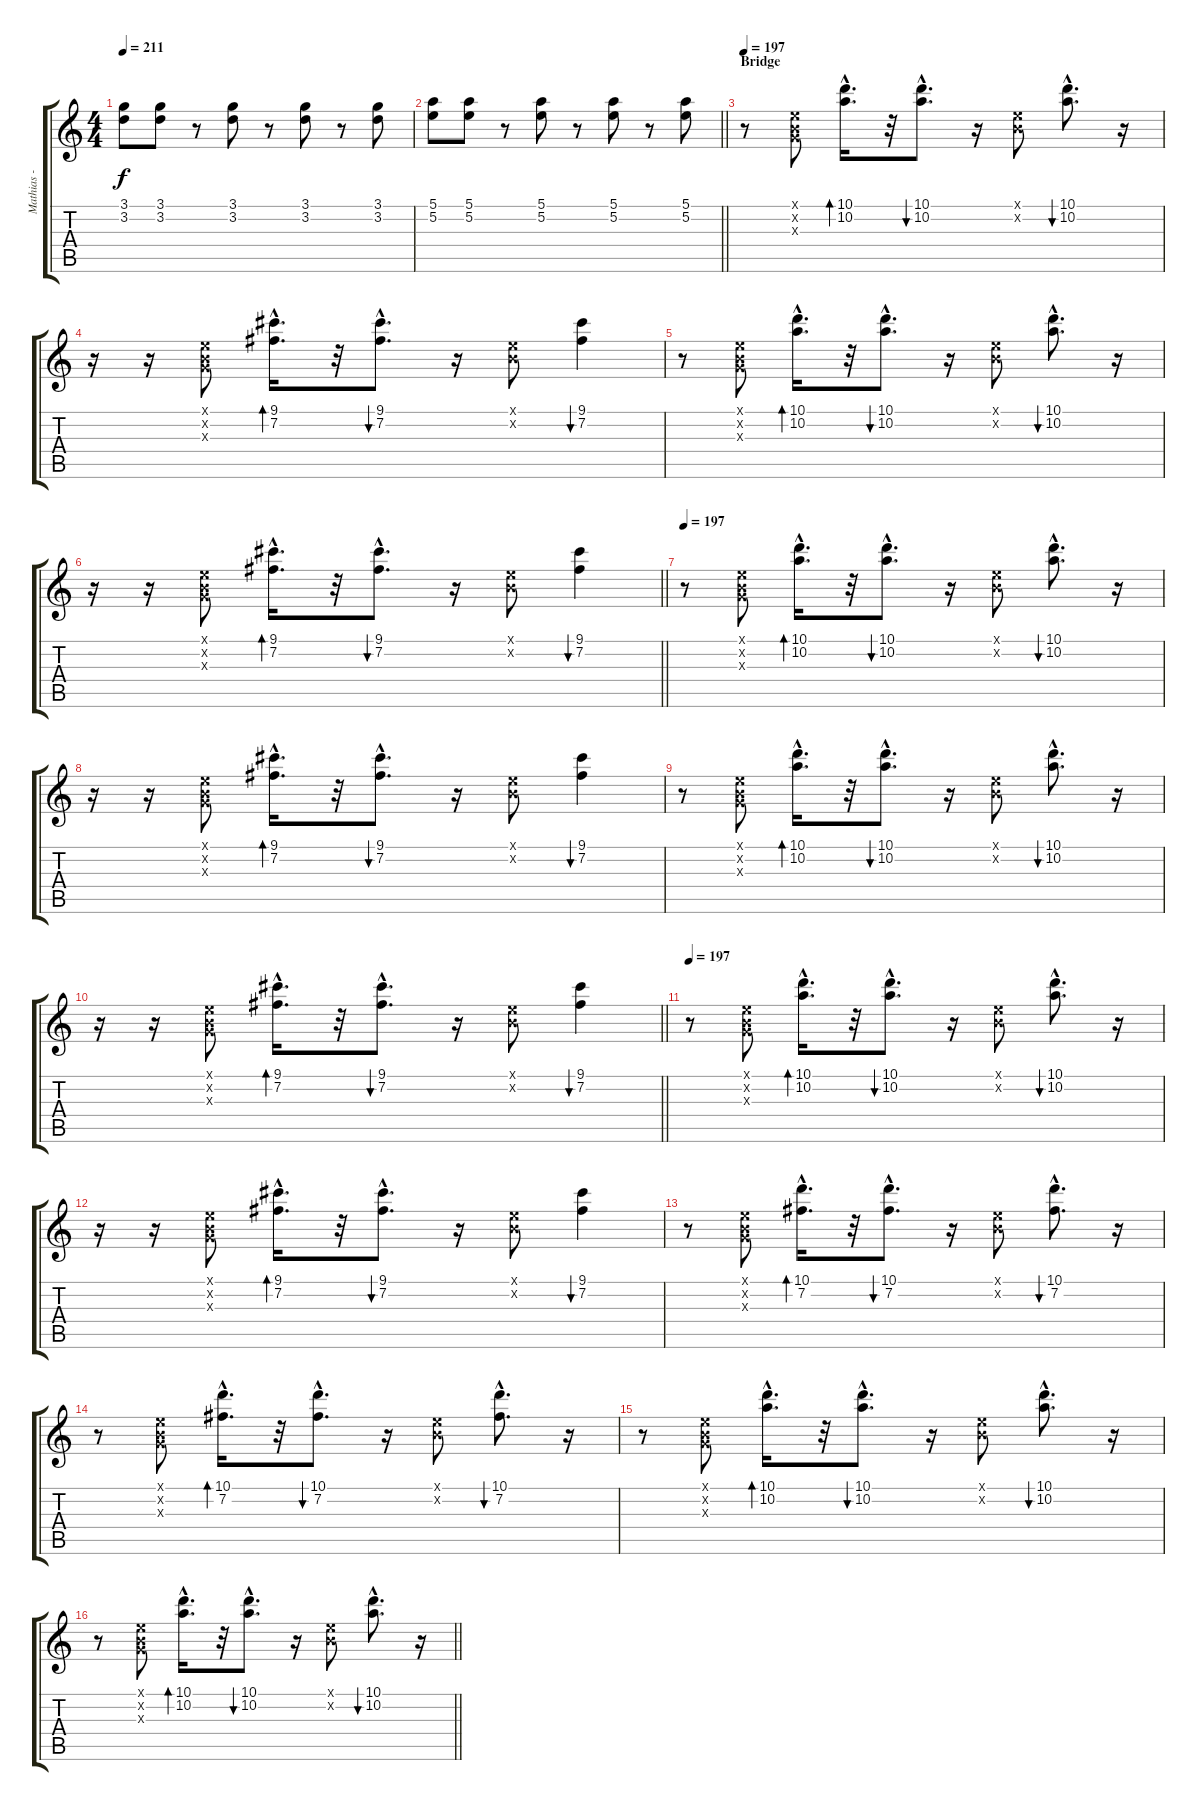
\track ("Mathias - Left Guitar" "Mathias - ") {instrument distortionguitar}
\staff {score tabs}
\tuning (E4 B3 G3 D3 A2 E2) {hide}
\ts (4 4)
\tempo 211
\clef g2
\ks c
(3.1 3.2).8{dy f} (3.1 3.2).8 r.8 (3.1 3.2).8 r.8 (3.1 3.2).8 r.8 (3.1 3.2).8 |
\barLineRight lightlight
(5.1 5.2).8 (5.1 5.2).8 r.8 (5.1 5.2).8 r.8 (5.1 5.2).8 r.8 (5.1 5.2).8 |
\section ("" "Bridge")
\tempo 197
r.8 (0.1{x} 0.2{x} 0.3{x}).8 (10.1{hac} 10.2{hac}).16{d bd 60} r.32 (10.1{hac} 10.2{hac}).8{d bu 60} r.16 (0.1{x} 0.2{x}).8 (10.1{hac} 10.2{hac}).8{d bu 60} r.16 |
r.16 r.16 (0.1{x} 0.2{x} 0.3{x}).8 (9.1{hac} 7.2{hac}).16{d bd 60} r.32 (9.1{hac} 7.2{hac}).8{d bu 60} r.16 (0.1{x} 0.2{x}).8 (9.1 7.2).4{bu 60} |
r.8 (0.1{x} 0.2{x} 0.3{x}).8 (10.1{hac} 10.2{hac}).16{d bd 60} r.32 (10.1{hac} 10.2{hac}).8{d bu 60} r.16 (0.1{x} 0.2{x}).8 (10.1{hac} 10.2{hac}).8{d bu 60} r.16 |
\barLineRight lightlight
r.16 r.16 (0.1{x} 0.2{x} 0.3{x}).8 (9.1{hac} 7.2{hac}).16{d bd 60} r.32 (9.1{hac} 7.2{hac}).8{d bu 60} r.16 (0.1{x} 0.2{x}).8 (9.1 7.2).4{bu 60} |
\tempo 197
r.8 (0.1{x} 0.2{x} 0.3{x}).8 (10.1{hac} 10.2{hac}).16{d bd 60} r.32 (10.1{hac} 10.2{hac}).8{d bu 60} r.16 (0.1{x} 0.2{x}).8 (10.1{hac} 10.2{hac}).8{d bu 60} r.16 |
r.16 r.16 (0.1{x} 0.2{x} 0.3{x}).8 (9.1{hac} 7.2{hac}).16{d bd 60} r.32 (9.1{hac} 7.2{hac}).8{d bu 60} r.16 (0.1{x} 0.2{x}).8 (9.1 7.2).4{bu 60} |
r.8 (0.1{x} 0.2{x} 0.3{x}).8 (10.1{hac} 10.2{hac}).16{d bd 60} r.32 (10.1{hac} 10.2{hac}).8{d bu 60} r.16 (0.1{x} 0.2{x}).8 (10.1{hac} 10.2{hac}).8{d bu 60} r.16 |
\barLineRight lightlight
r.16 r.16 (0.1{x} 0.2{x} 0.3{x}).8 (9.1{hac} 7.2{hac}).16{d bd 60} r.32 (9.1{hac} 7.2{hac}).8{d bu 60} r.16 (0.1{x} 0.2{x}).8 (9.1 7.2).4{bu 60} |
\tempo 197
r.8 (0.1{x} 0.2{x} 0.3{x}).8 (10.1{hac} 10.2{hac}).16{d bd 60} r.32 (10.1{hac} 10.2{hac}).8{d bu 60} r.16 (0.1{x} 0.2{x}).8 (10.1{hac} 10.2{hac}).8{d bu 60} r.16 |
r.16 r.16 (0.1{x} 0.2{x} 0.3{x}).8 (9.1{hac} 7.2{hac}).16{d bd 60} r.32 (9.1{hac} 7.2{hac}).8{d bu 60} r.16 (0.1{x} 0.2{x}).8 (9.1 7.2).4{bu 60} |
r.8 (0.1{x} 0.2{x} 0.3{x}).8 (10.1{hac} 7.2{hac}).16{d bd 60} r.32 (10.1{hac} 7.2{hac}).8{d bu 60} r.16 (0.1{x} 0.2{x}).8 (10.1{hac} 7.2{hac}).8{d bu 60} r.16 |
r.8 (0.1{x} 0.2{x} 0.3{x}).8 (10.1{hac} 7.2{hac}).16{d bd 60} r.32 (10.1{hac} 7.2{hac}).8{d bu 60} r.16 (0.1{x} 0.2{x}).8 (10.1{hac} 7.2{hac}).8{d bu 60} r.16 |
r.8 (0.1{x} 0.2{x} 0.3{x}).8 (10.1{hac} 10.2{hac}).16{d bd 60} r.32 (10.1{hac} 10.2{hac}).8{d bu 60} r.16 (0.1{x} 0.2{x}).8 (10.1{hac} 10.2{hac}).8{d bu 60} r.16 |
\barLineRight lightlight
r.8 (0.1{x} 0.2{x} 0.3{x}).8 (10.1{hac} 10.2{hac}).16{d bd 60} r.32 (10.1{hac} 10.2{hac}).8{d bu 60} r.16 (0.1{x} 0.2{x}).8 (10.1{hac} 10.2{hac}).8{d bu 60} r.16
